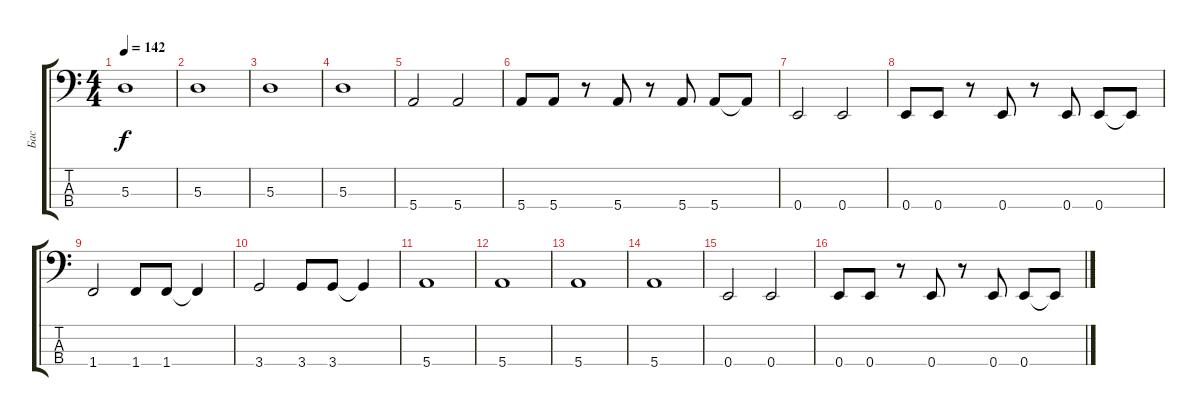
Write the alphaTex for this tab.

\track ("Бас" "Бас") {instrument electricbassfinger}
\staff {score tabs}
\tuning (G2 D2 A1 E1) {hide}
\ts (4 4)
\tempo 142
\clef f4
\ks c
5.3.1{dy f} |
5.3.1 |
5.3.1 |
5.3.1 |
5.4.2 5.4.2 |
5.4.8 5.4.8 r.8 5.4.8 r.8 5.4.8 5.4.8 5.4{t}.8 |
0.4.2 0.4.2 |
0.4.8 0.4.8 r.8 0.4.8 r.8 0.4.8 0.4.8 0.4{t}.8 |
1.4.2 1.4.8 1.4.8 1.4{t}.4 |
3.4.2 3.4.8 3.4.8 3.4{t}.4 |
5.4.1 |
5.4.1 |
5.4.1 |
5.4.1 |
0.4.2 0.4.2 |
0.4.8 0.4.8 r.8 0.4.8 r.8 0.4.8 0.4.8 0.4{t}.8
